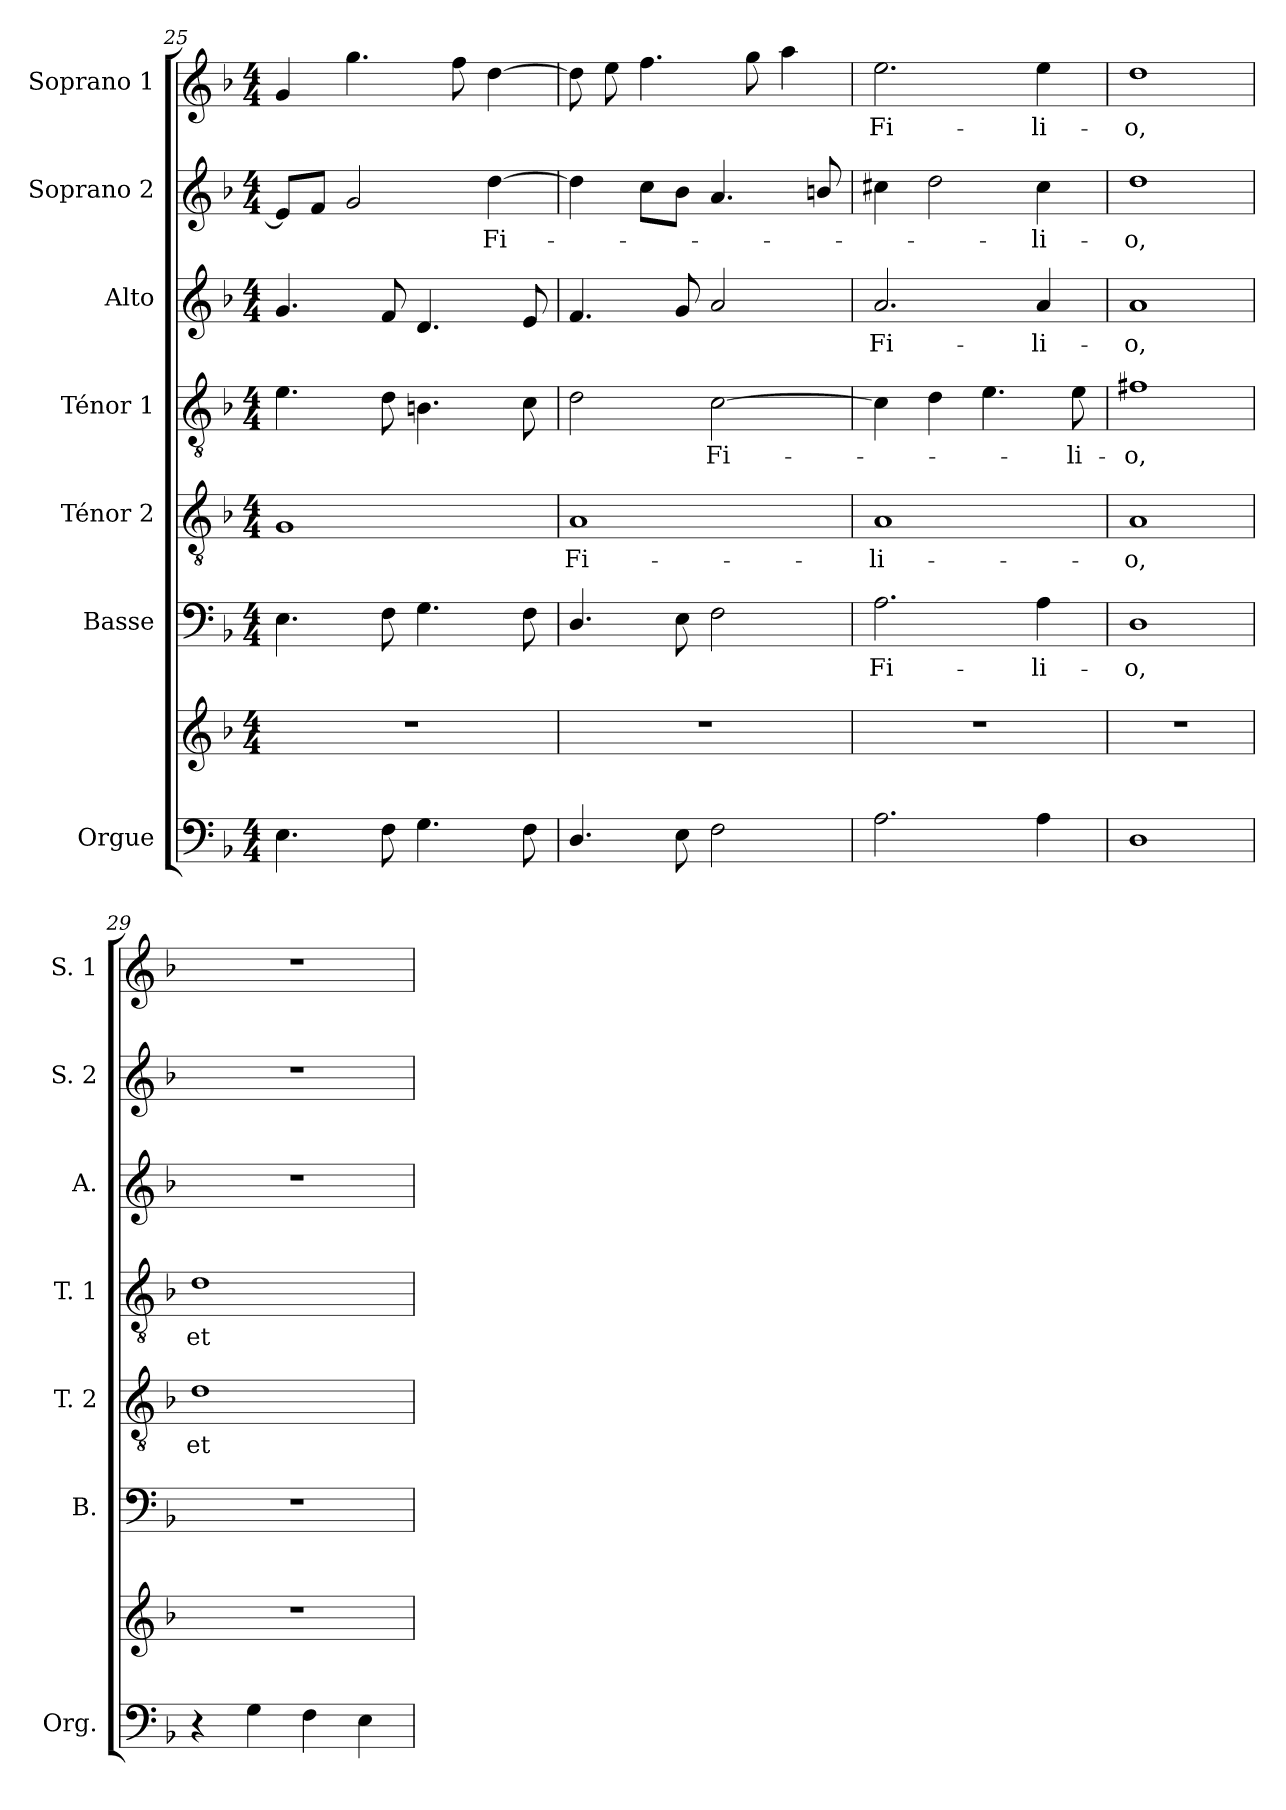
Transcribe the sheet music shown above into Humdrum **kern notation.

**kern	**kern	**kern	**text	**kern	**text	**kern	**text	**kern	**text	**kern	**text	**kern	**text
*part7	*part7	*part6	*part6	*part5	*part5	*part4	*part4	*part3	*part3	*part2	*part2	*part1	*part1
*staff8	*staff7	*staff6	*staff6	*staff5	*staff5	*staff4	*staff4	*staff3	*staff3	*staff2	*staff2	*staff1	*staff1
*I"Orgue	*	*I"Basse	*	*I"Ténor 2	*	*I"Ténor 1	*	*I"Alto	*	*I"Soprano 2	*	*I"Soprano 1	*
*I'Org.	*	*I'B.	*	*I'T. 2	*	*I'T. 1	*	*I'A.	*	*I'S. 2	*	*I'S. 1	*
*clefF4	*clefG2	*clefF4	*	*clefGv2	*	*clefGv2	*	*clefG2	*	*clefG2	*	*clefG2	*
*k[b-]	*k[b-]	*k[b-]	*	*k[b-]	*	*k[b-]	*	*k[b-]	*	*k[b-]	*	*k[b-]	*
*M4/4	*M4/4	*M4/4	*	*M4/4	*	*M4/4	*	*M4/4	*	*M4/4	*	*M4/4	*
=25	=25	=25	=25	=25	=25	=25	=25	=25	=25	=25	=25	=25	=25
4.E\	1r	4.E\	.	1G	.	4.e\	.	4.g/	.	8e/L]	.	4g/	.
.	.	.	.	.	.	.	.	.	.	8f/J	.	.	.
.	.	.	.	.	.	.	.	.	.	2g/	.	4.gg\	.
8F\	.	8F\	.	.	.	8d\	.	8f/	.	.	.	.	.
4.G\	.	4.G\	.	.	.	4.Bn\	.	4.d/	.	.	.	.	.
.	.	.	.	.	.	.	.	.	.	.	.	8ff\	.
!	!	!	!	!	!	!	!	!	!	!	!LO:LY:b	!	!
.	.	.	.	.	.	.	.	.	.	[4dd\	Fi-	[4dd\	.
8F\	.	8F\	.	.	.	8c\	.	8e/	.	.	.	.	.
=26	=26	=26	=26	=26	=26	=26	=26	=26	=26	=26	=26	=26	=26
!	!	!	!	!	!LO:LY:b	!	!	!	!	!	!	!	!
4.D/	1r	4.D/	.	1A	Fi-	2d\	.	4.f/	.	4dd\]	.	8dd\]	.
.	.	.	.	.	.	.	.	.	.	.	.	8ee\	.
.	.	.	.	.	.	.	.	.	.	8cc\L	.	4.ff\	.
8E\	.	8E\	.	.	.	.	.	8g/	.	8b-\J	.	.	.
!	!	!	!	!	!	!	!LO:LY:b	!	!	!	!	!	!
2F\	.	2F\	.	.	.	[<2c\	Fi-	2a/	.	4.a/	.	.	.
.	.	.	.	.	.	.	.	.	.	.	.	8gg\	.
.	.	.	.	.	.	.	.	.	.	.	.	4aa\	.
.	.	.	.	.	.	.	.	.	.	8bn/	.	.	.
=27	=27	=27	=27	=27	=27	=27	=27	=27	=27	=27	=27	=27	=27
!	!	!	!LO:LY:b	!	!LO:LY:b	!	!	!	!LO:LY:b	!	!	!	!LO:LY:b
2.A\	1r	2.A\	Fi-	1A	-li-	4c\]	.	2.a/	Fi-	4cc#X\	.	2.ee\	Fi-
.	.	.	.	.	.	4d\	.	.	.	2dd\	.	.	.
.	.	.	.	.	.	4.e\	.	.	.	.	.	.	.
!	!	!	!LO:LY:b	!	!	!	!	!	!LO:LY:b	!	!LO:LY:b	!	!LO:LY:b
4A\	.	4A\	-li-	.	.	.	.	4a/	-li-	4cc#\	-li-	4ee\	-li-
!	!	!	!	!	!	!	!LO:LY:b	!	!	!	!	!	!
.	.	.	.	.	.	8e\	-li-	.	.	.	.	.	.
=28	=28	=28	=28	=28	=28	=28	=28	=28	=28	=28	=28	=28	=28
!	!	!	!LO:LY:b	!	!LO:LY:b	!	!LO:LY:b	!	!LO:LY:b	!	!LO:LY:b	!	!LO:LY:b
1D	1r	1D	-o,	1A	-o,	1f#X	-o,	1a	-o,	1dd	-o,	1dd	-o,
=29	=29	=29	=29	=29	=29	=29	=29	=29	=29	=29	=29	=29	=29
!	!	!	!	!	!LO:LY:b	!	!LO:LY:b	!	!	!	!	!	!
4r	1r	1r	.	1d	et	1d	et	1r	.	1r	.	1r	.
4G\	.	.	.	.	.	.	.	.	.	.	.	.	.
4F\	.	.	.	.	.	.	.	.	.	.	.	.	.
4E\	.	.	.	.	.	.	.	.	.	.	.	.	.
=	=	=	=	=	=	=	=	=	=	=	=	=	=
*-	*-	*-	*-	*-	*-	*-	*-	*-	*-	*-	*-	*-	*-
